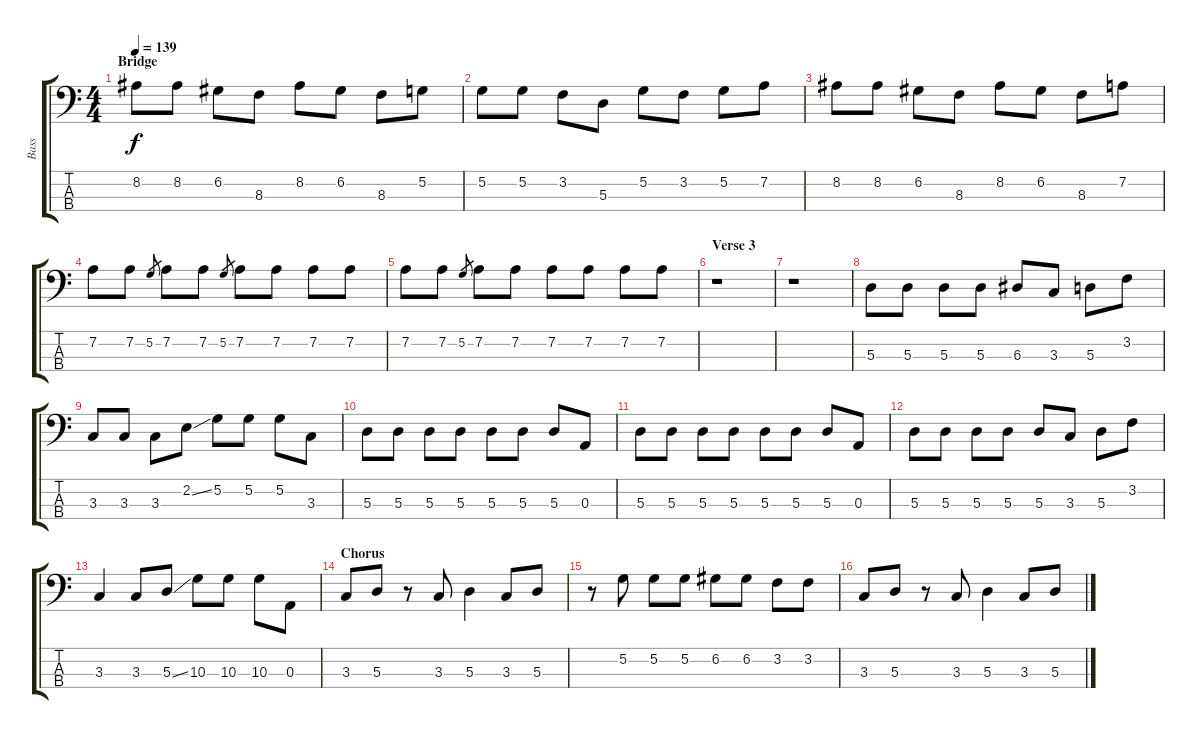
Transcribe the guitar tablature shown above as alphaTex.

\track ("Bass" "Bass") {instrument electricbassfinger}
\staff {score tabs}
\tuning (G2 D2 A1 D1) {hide}
\ts (4 4)
\section ("" "Bridge")
\tempo 139
\clef f4
\ks c
8.2.8{dy f} 8.2.8 6.2.8 8.3.8 8.2.8 6.2.8 8.3.8 5.2.8 |
5.2.8 5.2.8 3.2.8 5.3.8 5.2.8 3.2.8 5.2.8 7.2.8 |
8.2.8 8.2.8 6.2.8 8.3.8 8.2.8 6.2.8 8.3.8 7.2.8 |
7.2.8 7.2.8 5.2.8{gr} 7.2.8 7.2.8 5.2.8{gr} 7.2.8 7.2.8 7.2.8 7.2.8 |
7.2.8 7.2.8 5.2.8{gr} 7.2.8 7.2.8 7.2.8 7.2.8 7.2.8 7.2.8 |
\section ("" "Verse 3")
r.1 |
r.1 |
5.3.8 5.3.8 5.3.8 5.3.8 6.3.8 3.3.8 5.3.8 3.2.8 |
3.3.8 3.3.8 3.3.8 2.2{ss}.8 5.2.8 5.2.8 5.2.8 3.3.8 |
5.3.8 5.3.8 5.3.8 5.3.8 5.3.8 5.3.8 5.3.8 0.3.8 |
5.3.8 5.3.8 5.3.8 5.3.8 5.3.8 5.3.8 5.3.8 0.3.8 |
5.3.8 5.3.8 5.3.8 5.3.8 5.3.8 3.3.8 5.3.8 3.2.8 |
3.3.4 3.3.8 5.3{ss}.8 10.3.8 10.3.8 10.3.8 0.3.8 |
\section ("" "Chorus")
3.3.8 5.3.8 r.8 3.3.8 5.3.4 3.3.8 5.3.8 |
r.8 5.2.8 5.2.8 5.2.8 6.2.8 6.2.8 3.2.8 3.2.8 |
3.3.8 5.3.8 r.8 3.3.8 5.3.4 3.3.8 5.3.8
